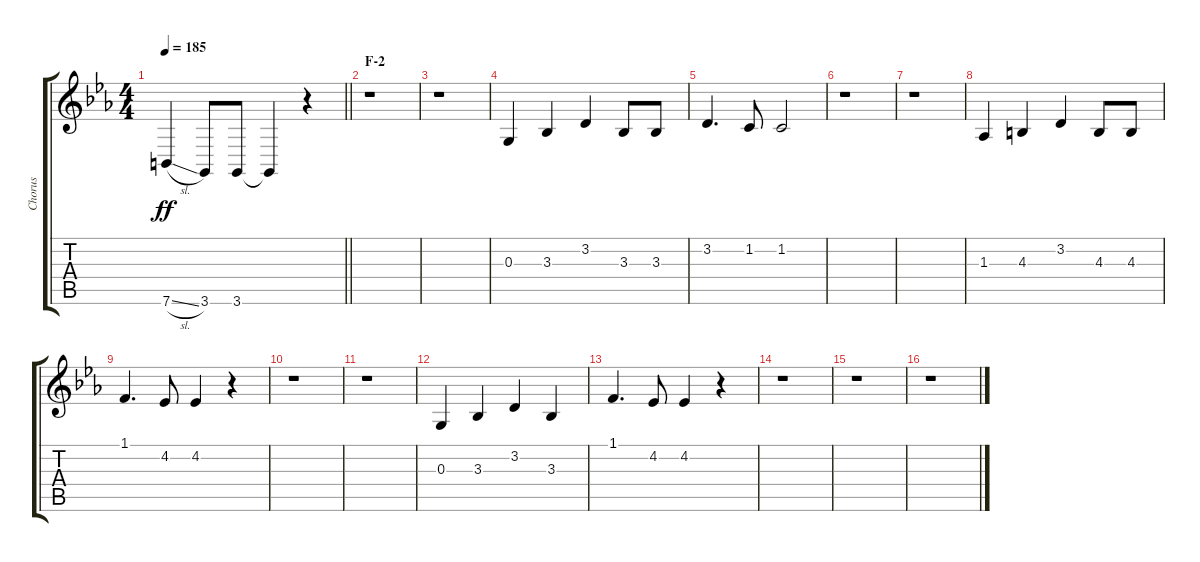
\track ("Chorus" "Chorus") {instrument voiceoohs}
\staff {score tabs}
\tuning (E4 B3 G3 D3 A2 E2) {hide}
\ts (4 4)
\tempo 185
\clef g2
\barLineRight lightlight
\ks eb
7.6{sl}.4{dy ff} 3.6.8 3.6.8 3.6{t}.4 r.4 |
\section ("" "F-2")
r.1 |
r.1 |
0.3.4 3.3.4 3.2.4 3.3.8 3.3.8 |
3.2.4{d} 1.2.8 1.2.2 |
r.1 |
r.1 |
1.3.4 4.3.4 3.2.4 4.3.8 4.3.8 |
1.1.4{d} 4.2.8 4.2.4 r.4 |
r.1 |
r.1 |
0.3.4 3.3.4 3.2.4 3.3.4 |
1.1.4{d} 4.2.8 4.2.4 r.4 |
r.1 |
r.1 |
r.1
